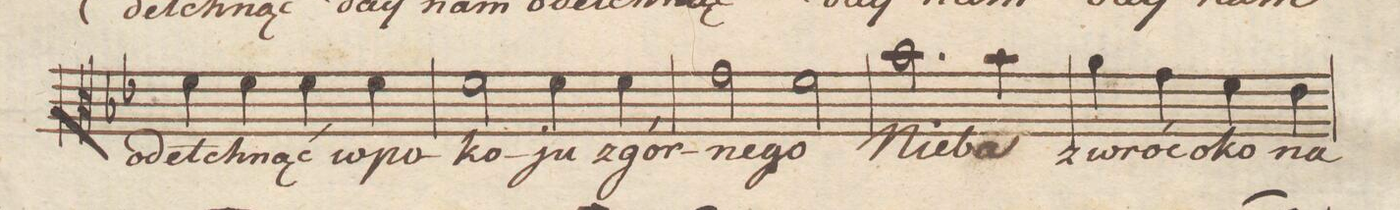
**kern	**text	**dynam
*I"Alto.	*	*
*clefC3	*	*
*k[b-e-]	*	*
*met(c|)	*	*
*M2/2	*	*
4f\	o-	.
4f\	-detch-	.
4f\	-nąć	.
4f\	w_po-	.
=62	=62	=62
2f\	-ko-	.
4f\	-ju	.
4f\	z_gór-	.
=63	=63	=63
2g\	-ne-	.
2f\	-go	.
=64	=64	=64
2.b-\	Nie-	.
4b-\	-ba	.
=65	=65	=65
4a\	zwróć	.
4g\	o-	.
4f\	-ko	.
4e-\	na	.
=66	=66	=66
*-	*-	*-
